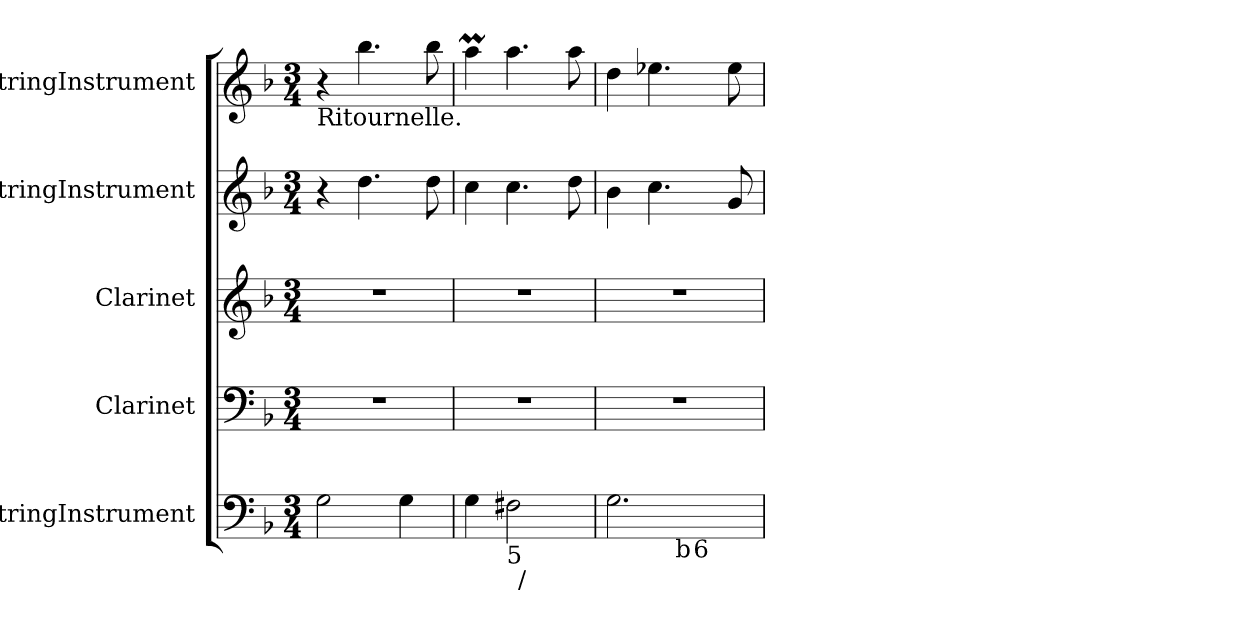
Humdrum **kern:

**kern	**kern	**kern	**kern	**kern
*part5	*part4	*part3	*part2	*part1
*staff5	*staff4	*staff3	*staff2	*staff1
*I"StringInstrument	*I"Clarinet	*I"Clarinet	*I"StringInstrument	*I"StringInstrument
*I'Str	*I'Cl	*I'Cl	*I'Str	*I'Str
*clefF4	*clefF4	*clefG2	*clefG2	*clefG2
*	*ITrd1c2	*ITrd1c2	*	*
*k[b-]	*k[b-e-a-]	*k[b-e-a-]	*k[b-]	*k[b-]
*F:	*E-:	*E-:	*F:	*F:
*M3/4	*M3/4	*M3/4	*M3/4	*M3/4
=1	=1	=1	=1	=1
!	!	!	!	!LO:TX:b:t=Ritournelle.
2G\	2.r	2.r	4r	4r
.	.	.	4.dd\	4.bb-\
4G\	.	.	.	.
.	.	.	8dd\	8bb-\
=2	=2	=2	=2	=2
!LO:TX:b:t=b	!	!	!	!
!LO:TX:b:t=6\n4\n2	!	!	!	!
*^	*	*	*	*
4G\	4ryy	2.r	2.r	4cc\	4aam\
!LO:TX:b:t=5	!	!	!	!	!
2F#X\	32ryy	.	.	4.cc\	4.aa\
!	!LO:TX:b:t=/	!	!	!	!
.	4...ryy	.	.	.	.
.	.	.	.	8dd\	8aa\
=3	=3	=3	=3	=3	=3
*	*^	*	*	*	*
2.G\	4.ryy	4..ryy	2.r	2.r	4b-\	4dd\
.	.	.	.	.	4.cc\	4.ee-X\
!	!LO:TX:b:t=b	!	!	!	!	!
.	4.ryy	.	.	.	.	.
!	!	!LO:TX:b:t=6	!	!	!	!
.	.	4ryy	.	.	.	.
.	.	.	.	.	8g/	8ee-\
.	.	16ryy	.	.	.	.
*v	*v	*v	*	*	*	*
=	=	=	=	=
*-	*-	*-	*-	*-
